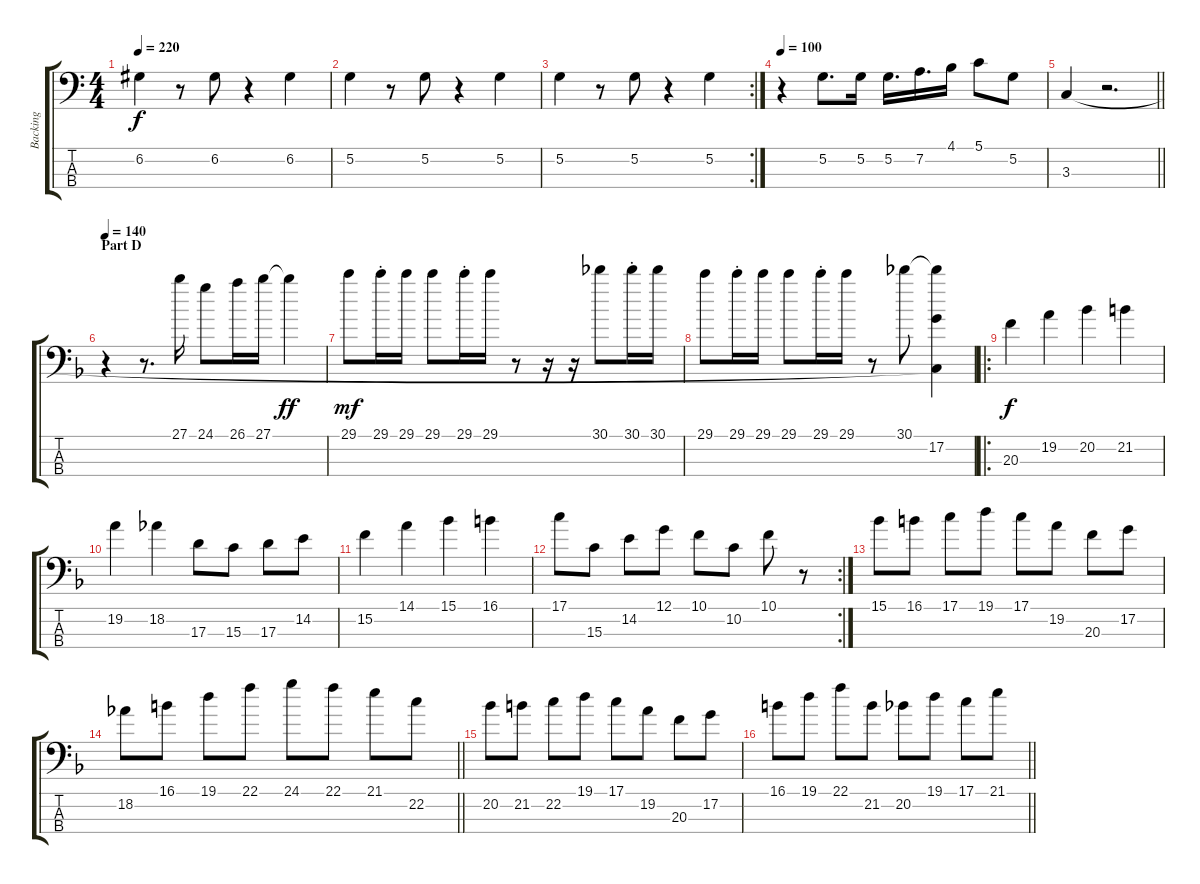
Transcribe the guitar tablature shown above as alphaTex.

\track ("Backing" "Backing") {instrument electricbassfinger}
\staff {score tabs}
\tuning (G2 D2 A1 E1) {hide}
\ts (4 4)
\tempo 220
\clef f4
\ks c
6.2.4{dy f} r.8 6.2.8 r.4 6.2.4 |
5.2.4 r.8 5.2.8 r.4 5.2.4 |
\rc 2
5.2.4 r.8 5.2.8 r.4 5.2.4 |
\tempo 100
r.4 5.2.8{d} 5.2.16 5.2.16{d} 7.2.16{d} 4.1.16 5.1.8 5.2.8 |
\barLineRight lightlight
3.3.4 r.2{d} |
\section ("" "Part D")
\tempo 140
\ks f
r.4 r.8{d} 27.1.16 24.1.8 26.1.16 27.1.16 27.1{t}.4{dy ff} |
29.1.8{dy mf} 29.1{st}.16 29.1.16 29.1.8 29.1{st}.16 29.1.16 r.8 r.16 r.16 30.1.8 30.1{st}.16 30.1.16 |
29.1.8 29.1{st}.16 29.1.16 29.1.8 29.1{st}.16 29.1.16 r.8 30.1.8 (30.1{t} 17.2 3.3{t}).4 |
\ro
20.3.4{dy f} 19.2.4 20.2.4 21.2.4 |
19.2.4 18.2.4 17.3.8 15.3.8 17.3.8 14.2.8 |
15.2.4 14.1.4 15.1.4 16.1.4 |
\rc 2
17.1.8 15.3.8 14.2.8 12.1.8 10.1.8 10.2.8 10.1.8 r.8 |
15.1.8 16.1.8 17.1.8 19.1.8 17.1.8 19.2.8 20.3.8 17.2.8 |
\barLineRight lightlight
18.2.8 16.1.8 19.1.8 22.1.8 24.1.8 22.1.8 21.1.8 22.2.8 |
20.2.8 21.2.8 22.2.8 19.1.8 17.1.8 19.2.8 20.3.8 17.2.8 |
\barLineRight lightlight
16.1.8 19.1.8 22.1.8 21.2.8 20.2.8 19.1.8 17.1.8 21.1.8
